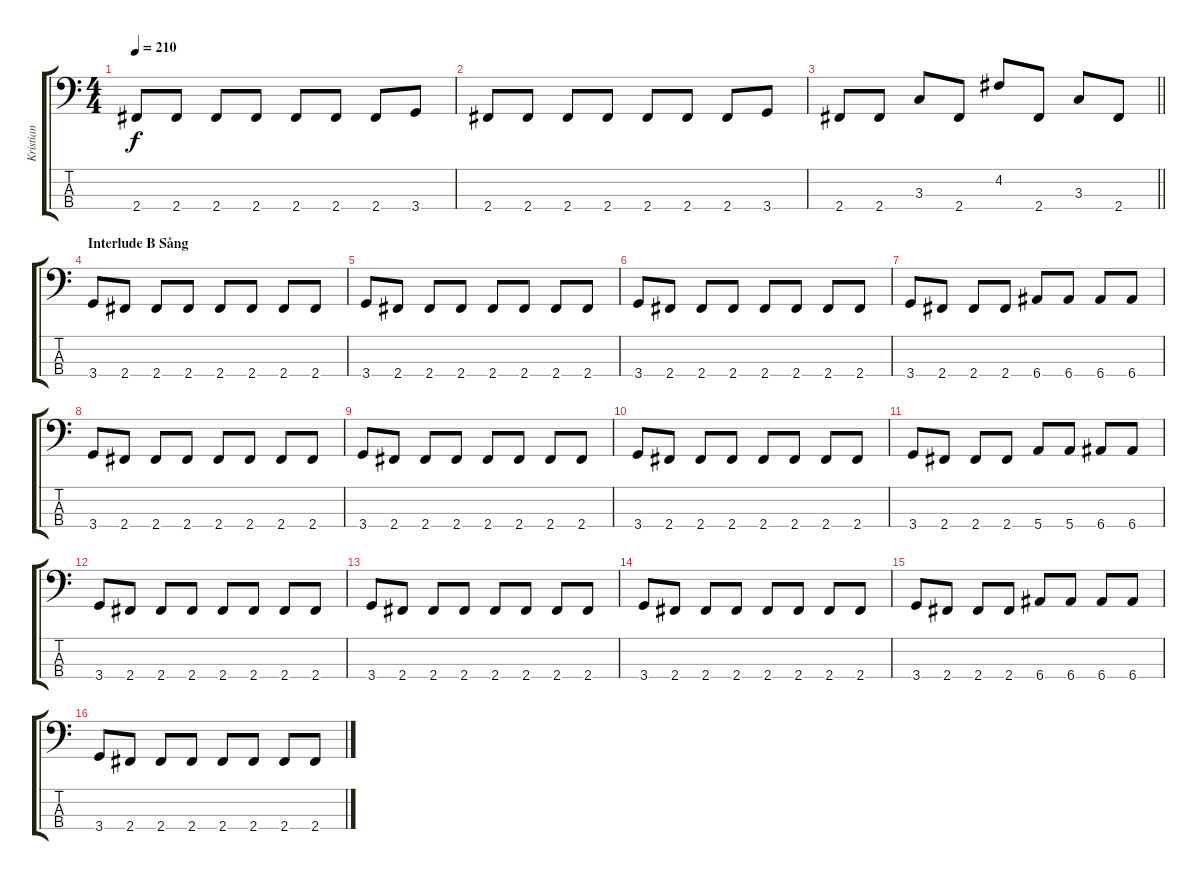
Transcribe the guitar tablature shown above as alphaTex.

\track ("Kristian" "Kristian") {instrument electricbassfinger}
\staff {score tabs}
\tuning (G2 D2 A1 E1) {hide}
\ts (4 4)
\tempo 210
\clef f4
\ks c
2.4.8{dy f} 2.4.8 2.4.8 2.4.8 2.4.8 2.4.8 2.4.8 3.4.8 |
2.4.8 2.4.8 2.4.8 2.4.8 2.4.8 2.4.8 2.4.8 3.4.8 |
\barLineRight lightlight
2.4.8 2.4.8 3.3.8 2.4.8 4.2.8 2.4.8 3.3.8 2.4.8 |
\section ("" "Interlude B Sång")
3.4.8 2.4.8 2.4.8 2.4.8 2.4.8 2.4.8 2.4.8 2.4.8 |
3.4.8 2.4.8 2.4.8 2.4.8 2.4.8 2.4.8 2.4.8 2.4.8 |
3.4.8 2.4.8 2.4.8 2.4.8 2.4.8 2.4.8 2.4.8 2.4.8 |
3.4.8 2.4.8 2.4.8 2.4.8 6.4.8 6.4.8 6.4.8 6.4.8 |
3.4.8 2.4.8 2.4.8 2.4.8 2.4.8 2.4.8 2.4.8 2.4.8 |
3.4.8 2.4.8 2.4.8 2.4.8 2.4.8 2.4.8 2.4.8 2.4.8 |
3.4.8 2.4.8 2.4.8 2.4.8 2.4.8 2.4.8 2.4.8 2.4.8 |
3.4.8 2.4.8 2.4.8 2.4.8 5.4.8 5.4.8 6.4.8 6.4.8 |
3.4.8 2.4.8 2.4.8 2.4.8 2.4.8 2.4.8 2.4.8 2.4.8 |
3.4.8 2.4.8 2.4.8 2.4.8 2.4.8 2.4.8 2.4.8 2.4.8 |
3.4.8 2.4.8 2.4.8 2.4.8 2.4.8 2.4.8 2.4.8 2.4.8 |
3.4.8 2.4.8 2.4.8 2.4.8 6.4.8 6.4.8 6.4.8 6.4.8 |
3.4.8 2.4.8 2.4.8 2.4.8 2.4.8 2.4.8 2.4.8 2.4.8
